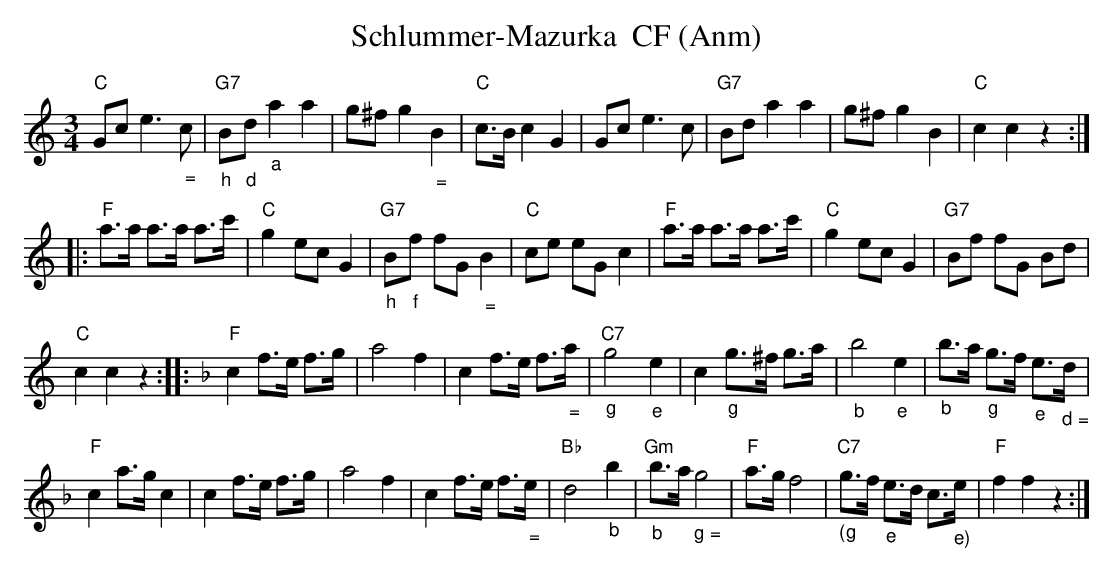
X:1
T: Schlummer-Mazurka  CF (Anm)
M:3/4
L:1/8
K:C %%MIDI gchordon
"C"Gce3"_ ="c | "G7""_h"B"_d"d"_a"a2a2 | g^fg2"_ ="B2 | "C"c>Bc2G2 | Gce3c | "G7"Bda2a2 | g^fg2B2 | "C"c2c2z2 ::
 "F"a>a a>a a>c' | "C"g2ecG2 | "G7""_h"B"_f"f fG"_ ="B2 | "C"ce eGc2 |  "F"a>a a>a a>c' | "C"g2ecG2 | "G7"Bf fG Bd |
 "C"c2c2z2 :: [K:F] "F"c2f>e f>g | a4f2 |  c2f>e f>"_ ="a | "C7""_g"g4"_e"e2 | c2"_g"g>^f g>a | "_b"b4"_e"e2 | "_b"b>a "_g"g>f "_e"e>"_ d ="d |
 "F"c2a>gc2 | c2f>e f>g | a4f2 | c2f>e f>"_ ="e | "Bb"d4"_b"b2 | "Gm""_b"b>a"_ g ="g4 | "F"a>gf4 | "C7""_(g"g>f "_e"e>d c>"_e)"e | "F"f2f2z2 :|
